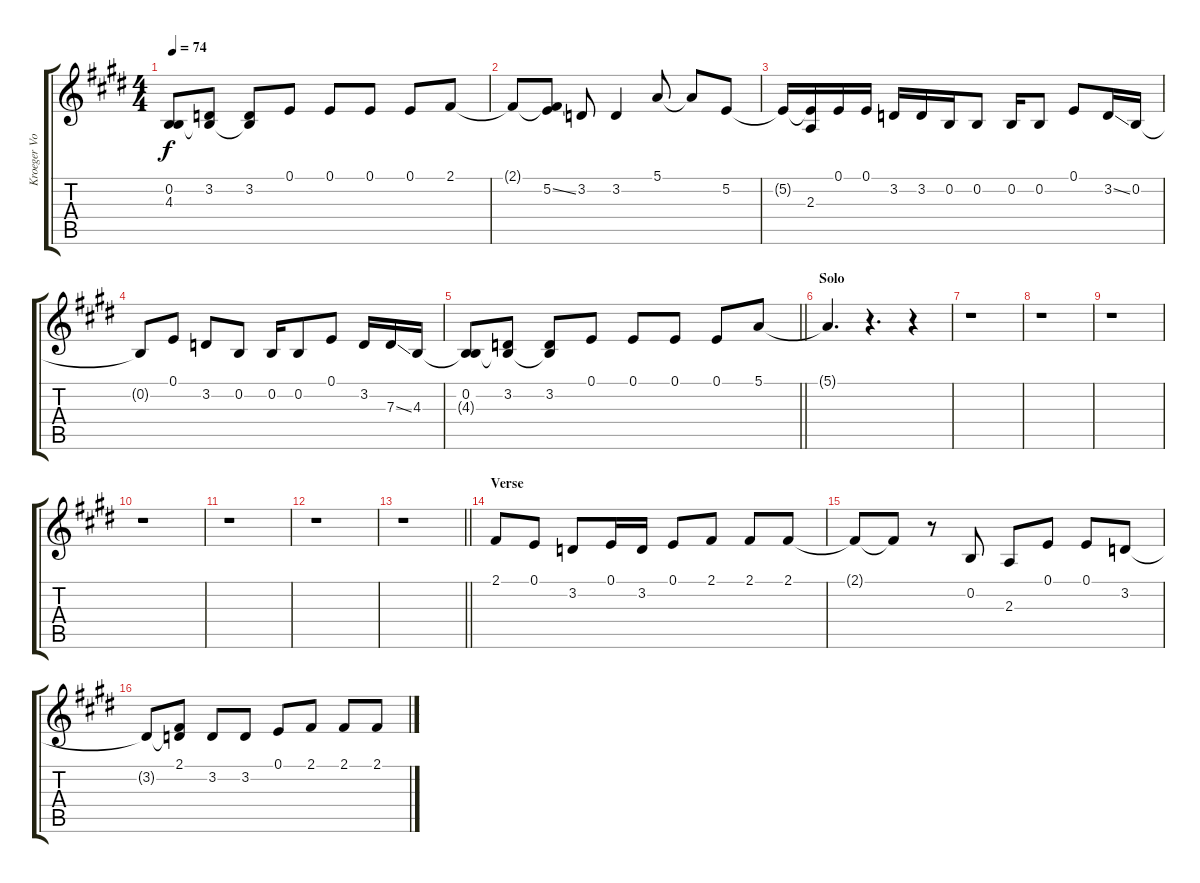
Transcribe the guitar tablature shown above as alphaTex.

\track ("Kroeger Voice" "Kroeger Vo") {instrument cello}
\staff {score tabs}
\tuning (E4 B3 G3 D3 A2 E2) {hide}
\ts (4 4)
\tempo 74
\clef g2
\ks c#minor
(0.2 4.3{t}).8{dy f} (3.2 4.3{t}).8 (3.2 4.3{t}).8 0.1.8 0.1.8 0.1.8 0.1.8 2.1.8 |
\ks e
2.1{t}.8 (2.1{t} 5.2{ss}).8 3.2.8 3.2.4 5.1.8 5.1{t}.8 5.2.8 |
\ks c#minor
5.2{t}.16 (5.2{t} 2.3).16 0.1.16 0.1.16 3.2.16 3.2.16 0.2.16 0.2.8 0.2.16 0.2.8 0.1.8 3.2{ss}.16 0.2.16 |
\ks e
0.2{t}.8 0.1.8 3.2.8 0.2.8 0.2.16 0.2.8 0.1.8 3.2.16 7.3{ss}.16 4.3.16 |
\barLineRight lightlight
\ks c#minor
(0.2 4.3{t}).8 (3.2 4.3{t}).8 (3.2 4.3{t}).8 0.1.8 0.1.8 0.1.8 0.1.8 5.1.8 |
\section ("" "Solo")
\ks e
5.1{t}.4{d} r.4{d} r.4 |
\ks c#minor
r.1 |
\ks e
r.1 |
\ks c#minor
r.1 |
\ks e
r.1 |
\ks c#minor
r.1 |
\ks e
r.1 |
\barLineRight lightlight
\ks c#minor
r.1 |
\section ("" "Verse")
2.1.8 0.1.8 3.2.8 0.1.16 3.2.16 0.1.8 2.1.8 2.1.8 2.1.8 |
2.1{t}.8 2.1{t}.8 r.8 0.2.8 2.3.8 0.1.8 0.1.8 3.2.8 |
\ks e
3.2{t}.8 (2.1 3.2{t}).8 3.2.8 3.2.8 0.1.8 2.1.8 2.1.8 2.1.8
